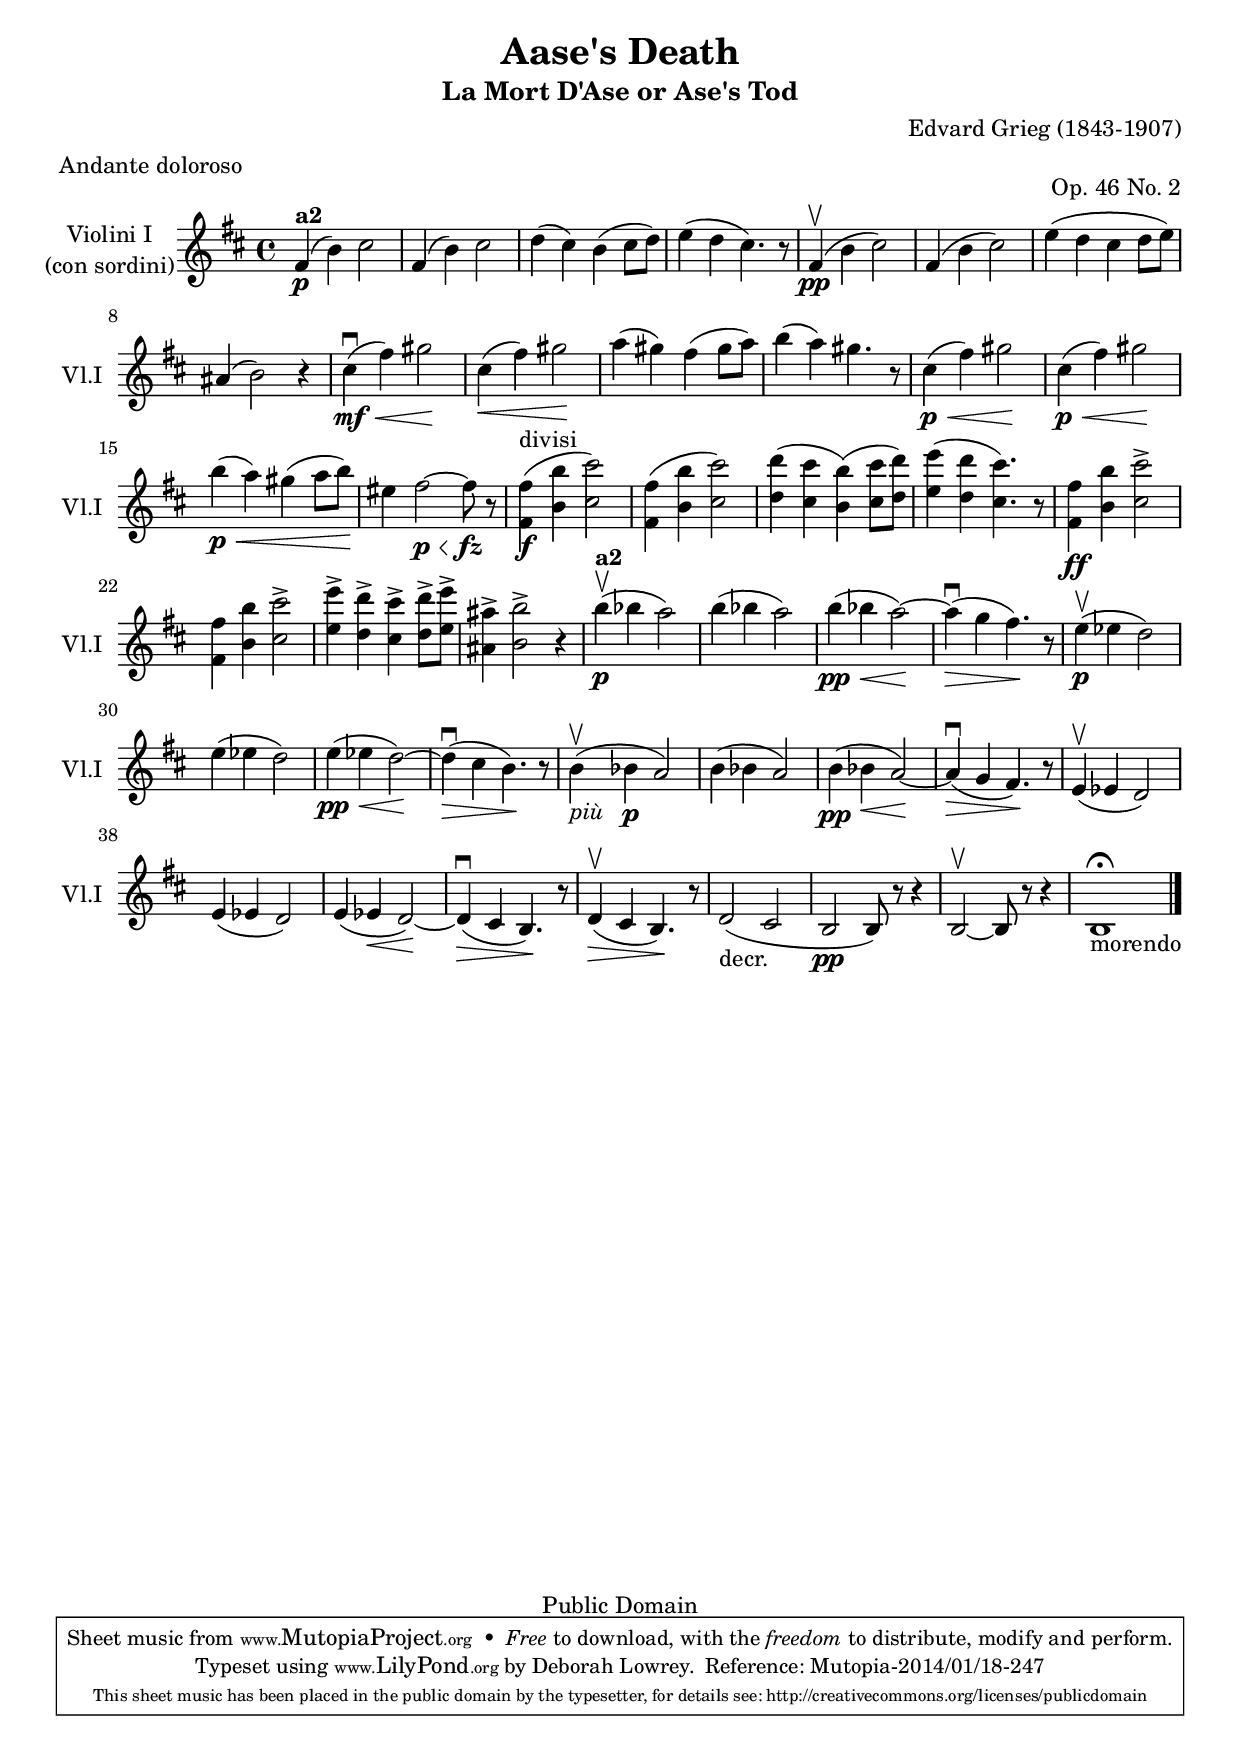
\version "2.18.0"

#(set-global-staff-size 20)

\include "header.ly"
\version "2.18.0"

violinioneI =  \relative c' {
	\time 4/4
	\key d \major

	fis4\p (  b) cis2
	fis,4 (  b) cis2
	d4 (  cis) b ( cis8  d)
	e4 ( d  cis4.) r8
	fis,4\pp^\upbow ( b  cis2)
	fis,4 ( b  cis2)

	e4 ( d cis d8  e)
	ais,4 (  b2) r4
	cis4\mf\cr^\downbow (  fis) gis2\!
	cis,4\cr (  fis) gis2\!
	a4 (  gis) fis ( gis8  a)
	b4 (  a) gis4. r8
	cis,4\p\cr (  fis) gis2\!

	cis,4\p\cr (  fis) gis2\!
	b4\p\cr (  a) gis ( a8  b)
	eis,4\! fis2\p\cr ~ fis8\fz\! r8
    \barNumberCheck #17
	fis4\f^"divisi" (  b  cis2)
	fis,4 ( b  cis2)
	d4 ( cis  b) ( cis8  d)
	e4 ( d  cis4.) r8
	fis,4\ff b cis2^\accent

	fis,4 b cis2^\accent
	e4^\accent d^\accent cis^\accent d8^\accent e^\accent
	ais,4^\accent b2^\accent r4
	b\p^\upbow ( bes  a2)
	b4 ( bes  a2)
    \barNumberCheck #27
	b4\pp\cr ( bes  a2)\! ~
	a4\decr^\downbow ( g  fis4.)\! r8

	e4\p^\upbow ( ees  d2)
	e4 ( ees  d2)
	e4\pp\cr ( ees  d2)\! ~
	d4\decr^\downbow ( cis  b4.)\! r8
    \once\textLengthOn
	b4_\markup{\italic "più"}^\upbow ( bes\p  a2)
	b4 ( bes  a2)
	b4\pp ( bes\cr  a2)\! ~
	a4\decr^\downbow ( g  fis4.)\! r8

	e4^\upbow ( ees  d2)
	e4 ( ees  d2)
	e4 ( ees\cr  d2)\! ~
	d4\decr^\downbow ( cis  b4.)\! r8
	d4\decr^\upbow ( cis  b4.)\! r8
	d2_"decr." ( cis
	b\pp  b8) r r4
	b2^\upbow ~ b8 r r4
	b1^\fermata_"morendo"
	\bar "|."
}

violinioneII =  \relative c' {
	\time 4/4
	\key d \major

	fis4\p( b) cis2
	fis,4( b) cis2
	d4( cis) b( cis8 d)
	e4( d cis4.) r8
	fis,4\pp\upbow (b cis2)
	fis,4( b cis2)

	e4( d cis d8 e)
	ais,4( b2) r4
	cis4\mf\cr^\downbow( fis) gis2\!
	cis,4\cr( fis) gis2\!
	a4( gis) fis( gis8 a)
	b4( a) gis4. r8
	cis,4\p\cr( fis) gis2\!

	cis,4\p\cr( fis) gis2\!
	b4\p\cr( a) gis( a8 b)
	eis,4\! fis2\p\cr ~ fis8\fz\! r8
    \barNumberCheck #17
	fis,4\f( b cis2)
	fis,4( b cis2)
	d4( cis b)( cis8 d)
	e4( d cis4.) r8
	fis,4\ff b cis2

	fis,4 b cis2
	e4 d cis d8 e
	ais,4 b2 r4
	b'(\upbow bes a2)
	b4( bes a2)
    \barNumberCheck #27
	b4(\pp\cr bes a2)\! ~
	a4(\decr^\downbow g fis4.)\! r8

	e4\p( ees d2)
	e4( ees d2)
	e4\pp\cr( ees d2~)\!
	d4\decr( cis b4.)\! r8
    \once\textLengthOn
	b4(_\markup{\italic "più"} bes\p a2)
	b4( bes a2)
	b4\pp( bes\cr a2~)\!
	a4\decr( g fis4.)\! r8

	e4( ees d2)
	e4( ees d2)
	e4( ees\cr d2~)\!
	d4\decr( cis b4.)\! r8
	d4\decr( cis b4.)\! r8
	d2(_"decr." cis b\pp b8) r r4
	b2~ b8 r r4
	b1^\fermata_"morendo"
}


\score {
  << 
    \new Staff = violiniI \with {
      midiInstrument = #"violin"
      instrumentName = \markup {
        \center-column { "Violini I" \line {"(con sordini)"} }
      }
      shortInstrumentName = #"Vl.I "
    }
	\partcombine \violinioneI \violinioneII
  >>
\include "paper.ly"
\version "2.18.0"

\midi { \tempo 4=50 }

}
